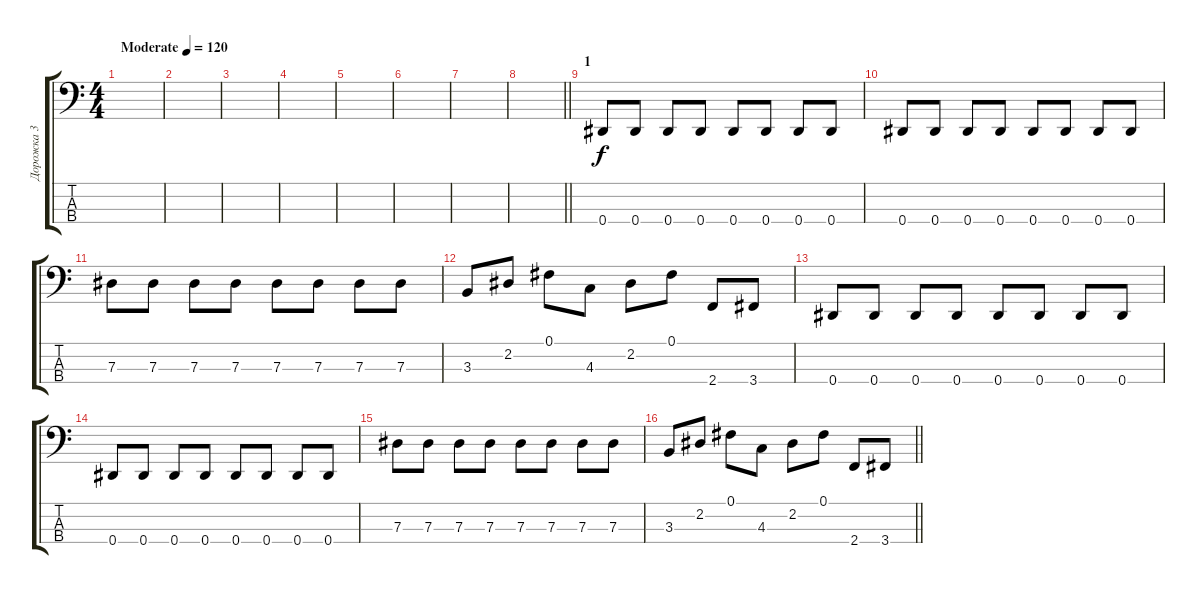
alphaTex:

\track ("Дорожка 3" "Дорожка 3") {instrument electricbassfinger}
\staff {score tabs}
\tuning (Gb2 Db2 Ab1 Eb1) {hide}
\ts (4 4)
\tempo (120 "Moderate")
\clef f4
\ks c
|
|
|
|
|
|
|
\barLineRight lightlight
|
\section ("" "1")
0.4.8 0.4.8 0.4.8 0.4.8 0.4.8 0.4.8 0.4.8 0.4.8 |
0.4.8 0.4.8 0.4.8 0.4.8 0.4.8 0.4.8 0.4.8 0.4.8 |
7.3.8 7.3.8 7.3.8 7.3.8 7.3.8 7.3.8 7.3.8 7.3.8 |
3.3.8 2.2.8 0.1.8 4.3.8 2.2.8 0.1.8 2.4.8 3.4.8 |
0.4.8 0.4.8 0.4.8 0.4.8 0.4.8 0.4.8 0.4.8 0.4.8 |
0.4.8 0.4.8 0.4.8 0.4.8 0.4.8 0.4.8 0.4.8 0.4.8 |
7.3.8 7.3.8 7.3.8 7.3.8 7.3.8 7.3.8 7.3.8 7.3.8 |
\barLineRight lightlight
3.3.8 2.2.8 0.1.8 4.3.8 2.2.8 0.1.8 2.4.8 3.4.8
